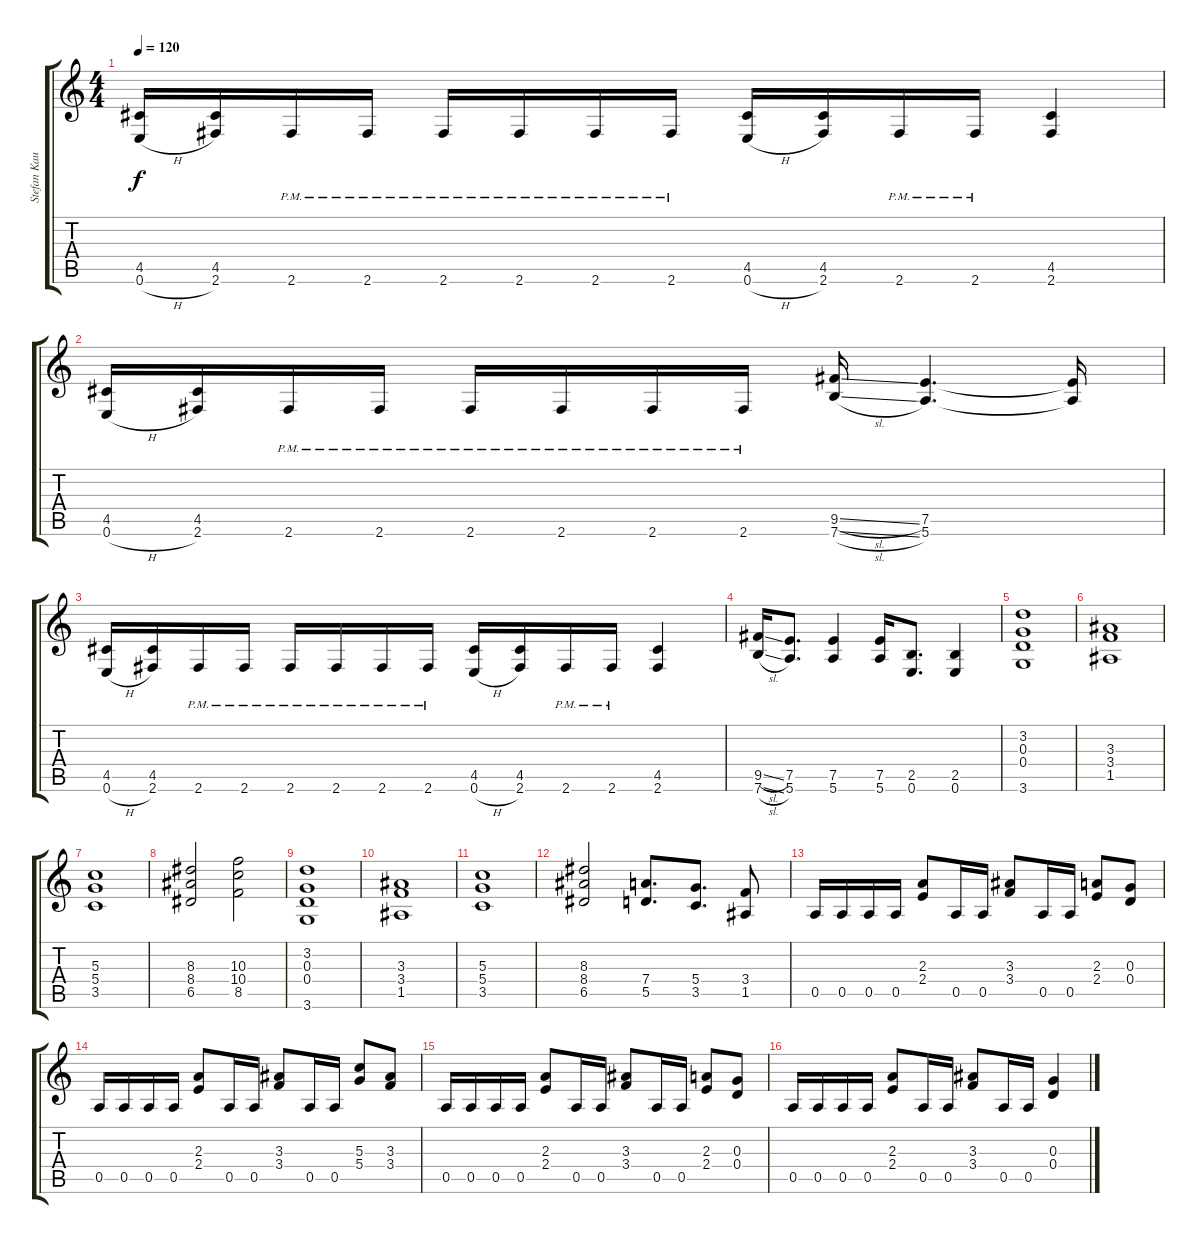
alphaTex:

\track ("Stefan Kaufmann" "Stefan Kau") {instrument distortionguitar}
\staff {score tabs}
\tuning (E4 B3 G3 D3 A2 E2) {hide}
\ts (4 4)
\tempo 120
\clef g2
\ks c
(4.5 0.6{h}).16{dy f} (4.5 2.6).16 2.6{pm}.16 2.6{pm}.16 2.6{pm}.16 2.6{pm}.16 2.6{pm}.16 2.6{pm}.16 (4.5 0.6{h}).16 (4.5 2.6).16 2.6{pm}.16 2.6{pm}.16 (4.5 2.6).4 |
(4.5 0.6{h}).16 (4.5 2.6).16 2.6{pm}.16 2.6{pm}.16 2.6{pm}.16 2.6{pm}.16 2.6{pm}.16 2.6{pm}.16 (9.5{sl} 7.6{sl}).16 (7.5 5.6).4{d} (7.5{t} 5.6{t}).16 |
(4.5 0.6{h}).16 (4.5 2.6).16 2.6{pm}.16 2.6{pm}.16 2.6{pm}.16 2.6{pm}.16 2.6{pm}.16 2.6{pm}.16 (4.5 0.6{h}).16 (4.5 2.6).16 2.6{pm}.16 2.6{pm}.16 (4.5 2.6).4 |
(9.5{sl} 7.6{sl}).16 (7.5 5.6).8{d} (7.5 5.6).4 (7.5 5.6).16 (2.5 0.6).8{d} (2.5 0.6).4 |
(3.2 0.3 0.4 3.6).1 |
(3.3 3.4 1.5).1 |
(5.3 5.4 3.5).1 |
(8.3 8.4 6.5).2 (10.3 10.4 8.5).2 |
(3.2 0.3 0.4 3.6).1 |
(3.3 3.4 1.5).1 |
(5.3 5.4 3.5).1 |
(8.3 8.4 6.5).2 (7.4 5.5).8{d} (5.4 3.5).8{d} (3.4 1.5).8 |
0.5.16 0.5.16 0.5.16 0.5.16 (2.3 2.4).8 0.5.16 0.5.16 (3.3 3.4).8 0.5.16 0.5.16 (2.3 2.4).8 (0.3 0.4).8 |
0.5.16 0.5.16 0.5.16 0.5.16 (2.3 2.4).8 0.5.16 0.5.16 (3.3 3.4).8 0.5.16 0.5.16 (5.3 5.4).8 (3.3 3.4).8 |
0.5.16 0.5.16 0.5.16 0.5.16 (2.3 2.4).8 0.5.16 0.5.16 (3.3 3.4).8 0.5.16 0.5.16 (2.3 2.4).8 (0.3 0.4).8 |
0.5.16 0.5.16 0.5.16 0.5.16 (2.3 2.4).8 0.5.16 0.5.16 (3.3 3.4).8 0.5.16 0.5.16 (0.3 0.4).4
